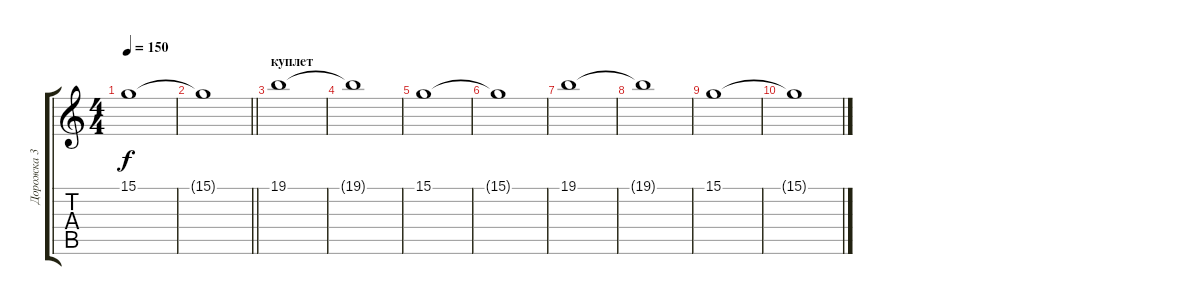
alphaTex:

\track ("Дорожка 3" "Дорожка 3") {instrument pad1newage}
\staff {score tabs}
\tuning (E4 B3 G3 D3 A2 E2) {hide}
\ts (4 4)
\tempo 150
\clef g2
\ks c
15.1.1{dy f} |
\barLineRight lightlight
15.1{t}.1 |
\section ("" "куплет")
19.1.1 |
19.1{t}.1 |
15.1.1 |
15.1{t}.1 |
19.1.1 |
19.1{t}.1 |
15.1.1 |
15.1{t}.1
